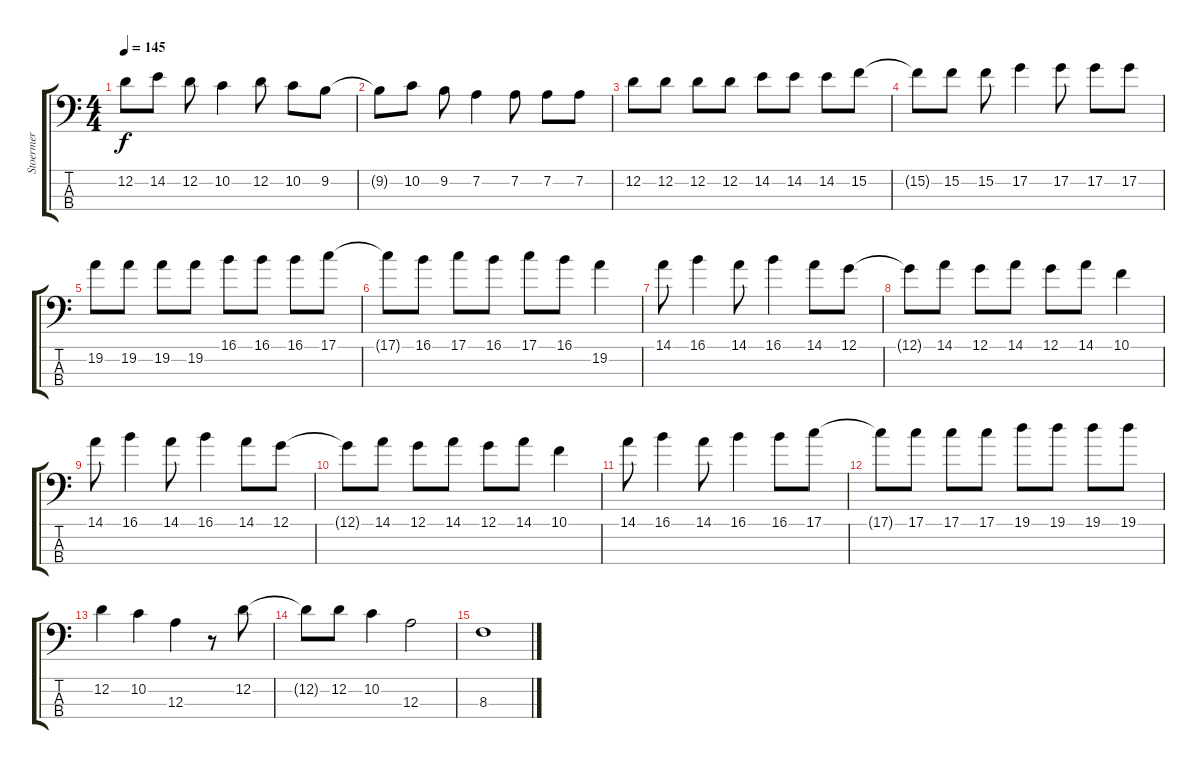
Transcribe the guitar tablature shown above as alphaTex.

\track ("Stoermer" "Stoermer") {instrument overdrivenguitar}
\staff {score tabs}
\tuning (G2 D2 A1 E1) {hide}
\ts (4 4)
\tempo 145
\clef f4
\ks c
12.2.8{dy f} 14.2.8 12.2.8 10.2.4 12.2.8 10.2.8 9.2.8 |
9.2{t}.8 10.2.8 9.2.8 7.2.4 7.2.8 7.2.8 7.2.8 |
12.2.8 12.2.8 12.2.8 12.2.8 14.2.8 14.2.8 14.2.8 15.2.8 |
15.2{t}.8 15.2.8 15.2.8 17.2.4 17.2.8 17.2.8 17.2.8 |
19.2.8 19.2.8 19.2.8 19.2.8 16.1.8 16.1.8 16.1.8 17.1.8 |
17.1{t}.8 16.1.8 17.1.8 16.1.8 17.1.8 16.1.8 19.2.4 |
14.1.8 16.1.4 14.1.8 16.1.4 14.1.8 12.1.8 |
12.1{t}.8 14.1.8 12.1.8 14.1.8 12.1.8 14.1.8 10.1.4 |
14.1.8 16.1.4 14.1.8 16.1.4 14.1.8 12.1.8 |
12.1{t}.8 14.1.8 12.1.8 14.1.8 12.1.8 14.1.8 10.1.4 |
14.1.8 16.1.4 14.1.8 16.1.4 16.1.8 17.1.8 |
17.1{t}.8 17.1.8 17.1.8 17.1.8 19.1.8 19.1.8 19.1.8 19.1.8 |
12.2.4 10.2.4 12.3.4 r.8 12.2.8 |
12.2{t}.8 12.2.8 10.2.4 12.3.2 |
8.3.1
